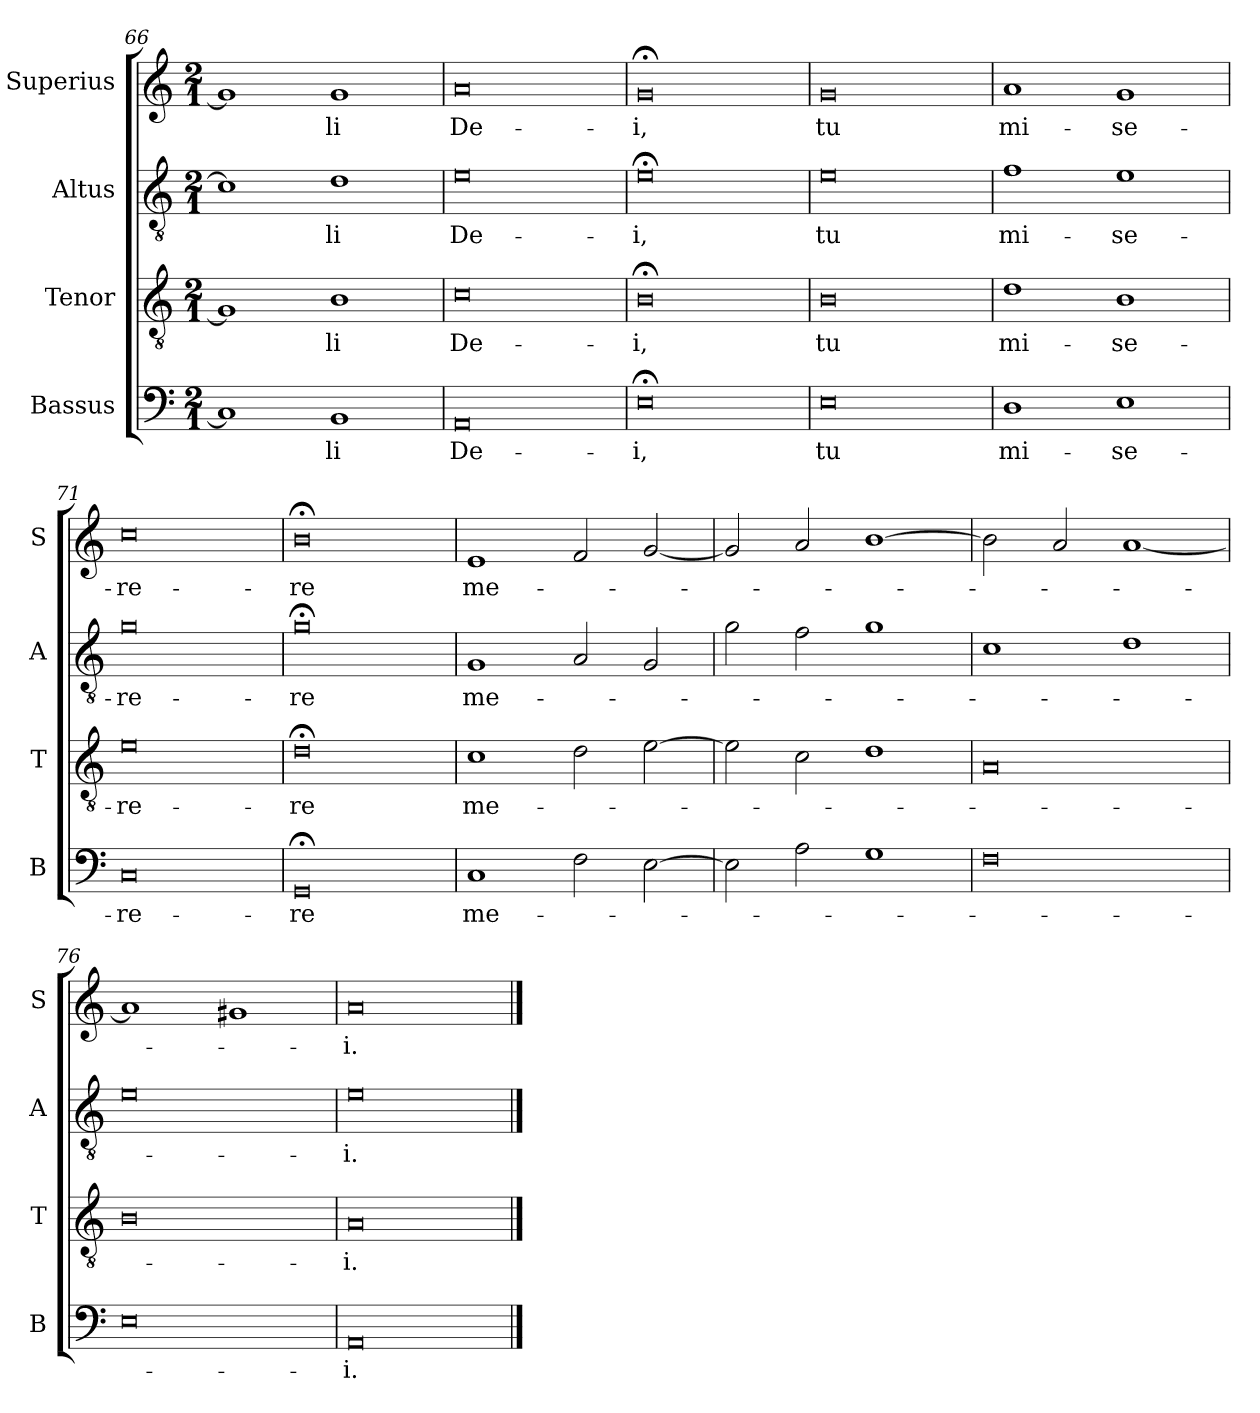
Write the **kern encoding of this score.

**kern	**text	**kern	**text	**kern	**text	**kern	**text
*part4	*part4	*part3	*part3	*part2	*part2	*part1	*part1
*staff4	*staff4	*staff3	*staff3	*staff2	*staff2	*staff1	*staff1
*I"Bassus	*	*I"Tenor	*	*I"Altus	*	*I"Superius	*
*I'B	*	*I'T	*	*I'A	*	*I'S	*
*clefF4	*	*clefGv2	*	*clefGv2	*	*clefG2	*
*k[]	*	*k[]	*	*k[]	*	*k[]	*
*M2/1	*	*M2/1	*	*M2/1	*	*M2/1	*
=66	=66	=66	=66	=66	=66	=66	=66
1C]	.	1G]	.	1c]	.	1g]	.
1BB	-li	1B	-li	1d	-li	1g	-li
=67	=67	=67	=67	=67	=67	=67	=67
0AA	De-	0c	De-	0e	De-	0a	De-
=68	=68	=68	=68	=68	=68	=68	=68
0E;<	-i,	0B;<	-i,	0e;<	-i,	0g;<	-i,
=69	=69	=69	=69	=69	=69	=69	=69
0E	tu	0B	tu	0e	tu	0g	tu
=70	=70	=70	=70	=70	=70	=70	=70
1D	mi-	1d	mi-	1f	mi-	1a	mi-
1E	-se-	1B	-se-	1e	-se-	1g	-se-
=71	=71	=71	=71	=71	=71	=71	=71
0C	-re-	0e	-re-	0g	-re-	0cc	-re-
=72	=72	=72	=72	=72	=72	=72	=72
0GG;<	-re	0d;<	-re	0g;<	-re	0b;<	-re
=73	=73	=73	=73	=73	=73	=73	=73
1C	me-	1c	me-	1G	me-	1e	me-
2F	.	2d	.	2A	.	2f	.
[2E	.	[2e	.	2G	.	[2g	.
=74	=74	=74	=74	=74	=74	=74	=74
2E]	.	2e]	.	2g	.	2g]	.
2A	.	2c	.	2f	.	2a	.
1G	.	1d	.	1g	.	[1b	.
=75	=75	=75	=75	=75	=75	=75	=75
0F	.	0A	.	1c	.	2b]	.
.	.	.	.	.	.	2a	.
.	.	.	.	1d	.	[1a	.
=76	=76	=76	=76	=76	=76	=76	=76
0E	.	0B	.	0e	.	1a]	.
.	.	.	.	.	.	1g#X	.
=77	=77	=77	=77	=77	=77	=77	=77
0AA	-i.	0A	-i.	0e	-i.	0a	-i.
==	==	==	==	==	==	==	==
*-	*-	*-	*-	*-	*-	*-	*-
